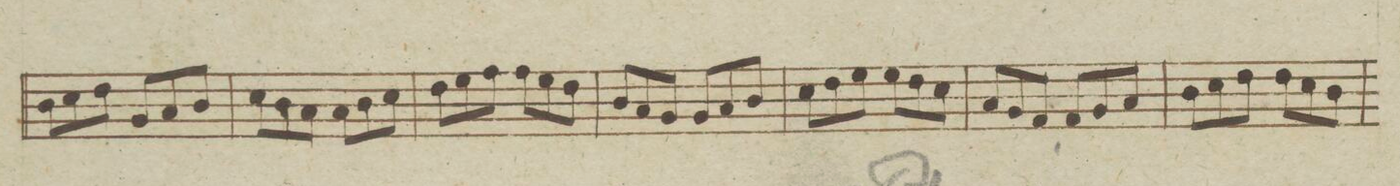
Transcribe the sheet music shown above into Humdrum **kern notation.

**kern	**dynam
*I"Viola	*
*clefC3	*
*k[b-e-]	*
*met(c)	*
*M6/8	*
8c\L	.
8d\	.
8e-\J	.
8A/L	.
8B-/	.
8c/J	.
=51	=51
8d\L	.
8c\	.
8B-\J	.
8B-\L	.
8c\	.
8d\J	.
=52	=52
8e-\L	.
8f\	.
8g\J	.
8g\L	.
8f\	.
8e-\J	.
=53	=53
8c/L	.
8B-/	.
8A/J	.
8A/L	.
8B-/	.
8c/J	.
=54	=54
8d\L	.
8e-\	.
8f\J	.
8f\L	.
8e-\	.
8d\J	.
=55	=55
8B-/L	.
8A/	.
8G/J	.
8G/L	.
8A/	.
8B-/J	.
=56	=56
8c\L	.
8d\	.
8e-\J	.
8e-\L	.
8d\	.
8c\J	.
=57	=57
*-	*-
